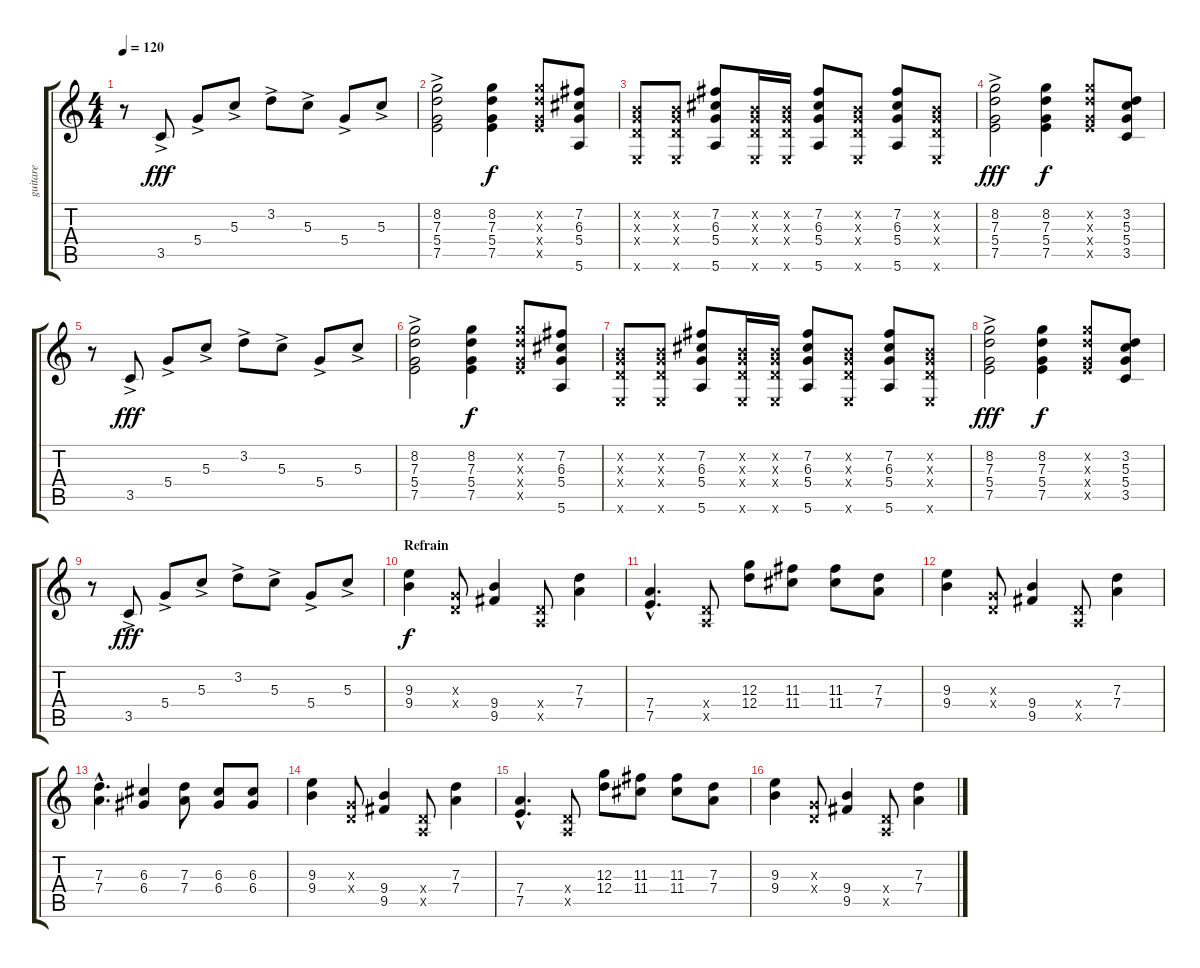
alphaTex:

\track ("guitare" "guitare") {instrument electricguitarjazz}
\staff {score tabs}
\tuning (E4 B3 G3 D3 A2 E2) {hide}
\ts (4 4)
\tempo 120
\clef g2
\ks c
r.8{dy f} 3.5{ac}.8{dy fff} 5.4{ac}.8 5.3{ac}.8 3.2{ac}.8 5.3{ac}.8 5.4{ac}.8 5.3{ac}.8 |
(8.2{ac} 7.3{ac} 5.4{ac} 7.5{ac}).2 (8.2 7.3 5.4 7.5).4{dy f} (8.2{x} 7.3{x} 5.4{x} 7.5{x}).8 (7.2 6.3 5.4 5.6).8 |
(0.2{x} 0.3{x} 0.4{x} 0.6{x}).8 (0.2{x} 0.3{x} 0.4{x} 0.6{x}).8 (7.2 6.3 5.4 5.6).8 (0.2{x} 0.3{x} 0.4{x} 0.6{x}).16 (0.2{x} 0.3{x} 0.4{x} 0.6{x}).16 (7.2 6.3 5.4 5.6).8 (0.2{x} 0.3{x} 0.4{x} 0.6{x}).8 (7.2 6.3 5.4 5.6).8 (0.2{x} 0.3{x} 0.4{x} 0.6{x}).8 |
(8.2{ac} 7.3{ac} 5.4{ac} 7.5{ac}).2{dy fff} (8.2 7.3 5.4 7.5).4{dy f} (8.2{x} 7.3{x} 5.4{x} 7.5{x}).8 (3.2 5.3 5.4 3.5).8 |
r.8 3.5{ac}.8{dy fff} 5.4{ac}.8 5.3{ac}.8 3.2{ac}.8 5.3{ac}.8 5.4{ac}.8 5.3{ac}.8 |
(8.2{ac} 7.3{ac} 5.4{ac} 7.5{ac}).2 (8.2 7.3 5.4 7.5).4{dy f} (8.2{x} 7.3{x} 5.4{x} 7.5{x}).8 (7.2 6.3 5.4 5.6).8 |
(0.2{x} 0.3{x} 0.4{x} 0.6{x}).8 (0.2{x} 0.3{x} 0.4{x} 0.6{x}).8 (7.2 6.3 5.4 5.6).8 (0.2{x} 0.3{x} 0.4{x} 0.6{x}).16 (0.2{x} 0.3{x} 0.4{x} 0.6{x}).16 (7.2 6.3 5.4 5.6).8 (0.2{x} 0.3{x} 0.4{x} 0.6{x}).8 (7.2 6.3 5.4 5.6).8 (0.2{x} 0.3{x} 0.4{x} 0.6{x}).8 |
(8.2{ac} 7.3{ac} 5.4{ac} 7.5{ac}).2{dy fff} (8.2 7.3 5.4 7.5).4{dy f} (8.2{x} 7.3{x} 5.4{x} 7.5{x}).8 (3.2 5.3 5.4 3.5).8 |
r.8 3.5{ac}.8{dy fff} 5.4{ac}.8 5.3{ac}.8 3.2{ac}.8 5.3{ac}.8 5.4{ac}.8 5.3{ac}.8 |
\section ("" "Refrain")
(9.3 9.4).4{dy f} (0.3{x} 0.4{x}).8 (9.4 9.5).4 (0.4{x} 0.5{x}).8 (7.3 7.4).4 |
(7.4{hac} 7.5{hac}).4{d} (0.4{x} 0.5{x}).8 (12.3 12.4).8 (11.3 11.4).8 (11.3 11.4).8 (7.3 7.4).8 |
(9.3 9.4).4 (0.3{x} 0.4{x}).8 (9.4 9.5).4 (0.4{x} 0.5{x}).8 (7.3 7.4).4 |
(7.3{hac} 7.4{hac}).4{d} (6.3 6.4).4 (7.3 7.4).8 (6.3 6.4).8 (6.3 6.4).8 |
(9.3 9.4).4 (0.3{x} 0.4{x}).8 (9.4 9.5).4 (0.4{x} 0.5{x}).8 (7.3 7.4).4 |
(7.4{hac} 7.5{hac}).4{d} (0.4{x} 0.5{x}).8 (12.3 12.4).8 (11.3 11.4).8 (11.3 11.4).8 (7.3 7.4).8 |
(9.3 9.4).4 (0.3{x} 0.4{x}).8 (9.4 9.5).4 (0.4{x} 0.5{x}).8 (7.3 7.4).4
